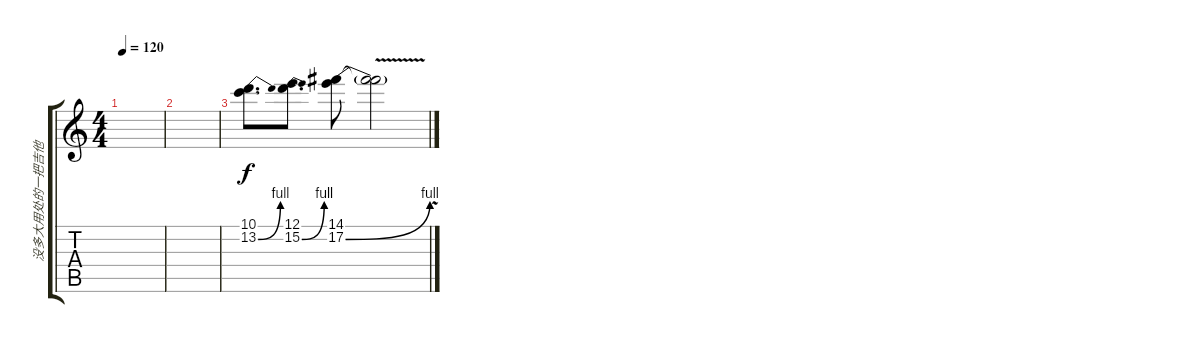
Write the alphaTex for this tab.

\track ("没多大用处的一把吉他" "没多大用处的一把吉他") {instrument distortionguitar}
\staff {score tabs}
\tuning (E4 B3 G3 D3 A2 E2) {hide}
\ts (4 4)
\tempo 120
\clef g2
\ks c
|
|
(10.1 13.2{be (bend 0 0 60 4)}).8{d} (12.1 15.2{be (bend 0 0 60 4)}).8{d} (14.1 17.2{be (bend 0 0 60 4)}).8 (14.1{t} 17.2{v t}).2
